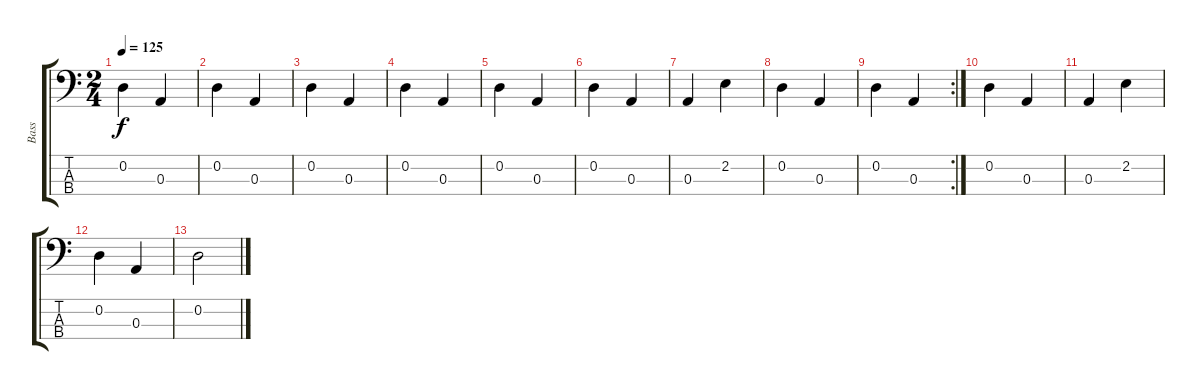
\track ("Bass" "Bass") {instrument electricbassfinger}
\staff {score tabs}
\tuning (G2 D2 A1 E1) {hide}
\ts (2 4)
\tempo 125
\clef f4
\ks c
0.2.4{dy f} 0.3.4 |
0.2.4 0.3.4 |
0.2.4 0.3.4 |
0.2.4 0.3.4 |
0.2.4 0.3.4 |
0.2.4 0.3.4 |
0.3.4 2.2.4 |
0.2.4 0.3.4 |
\rc 2
0.2.4 0.3.4 |
0.2.4 0.3.4 |
0.3.4 2.2.4 |
0.2.4 0.3.4 |
0.2.2
